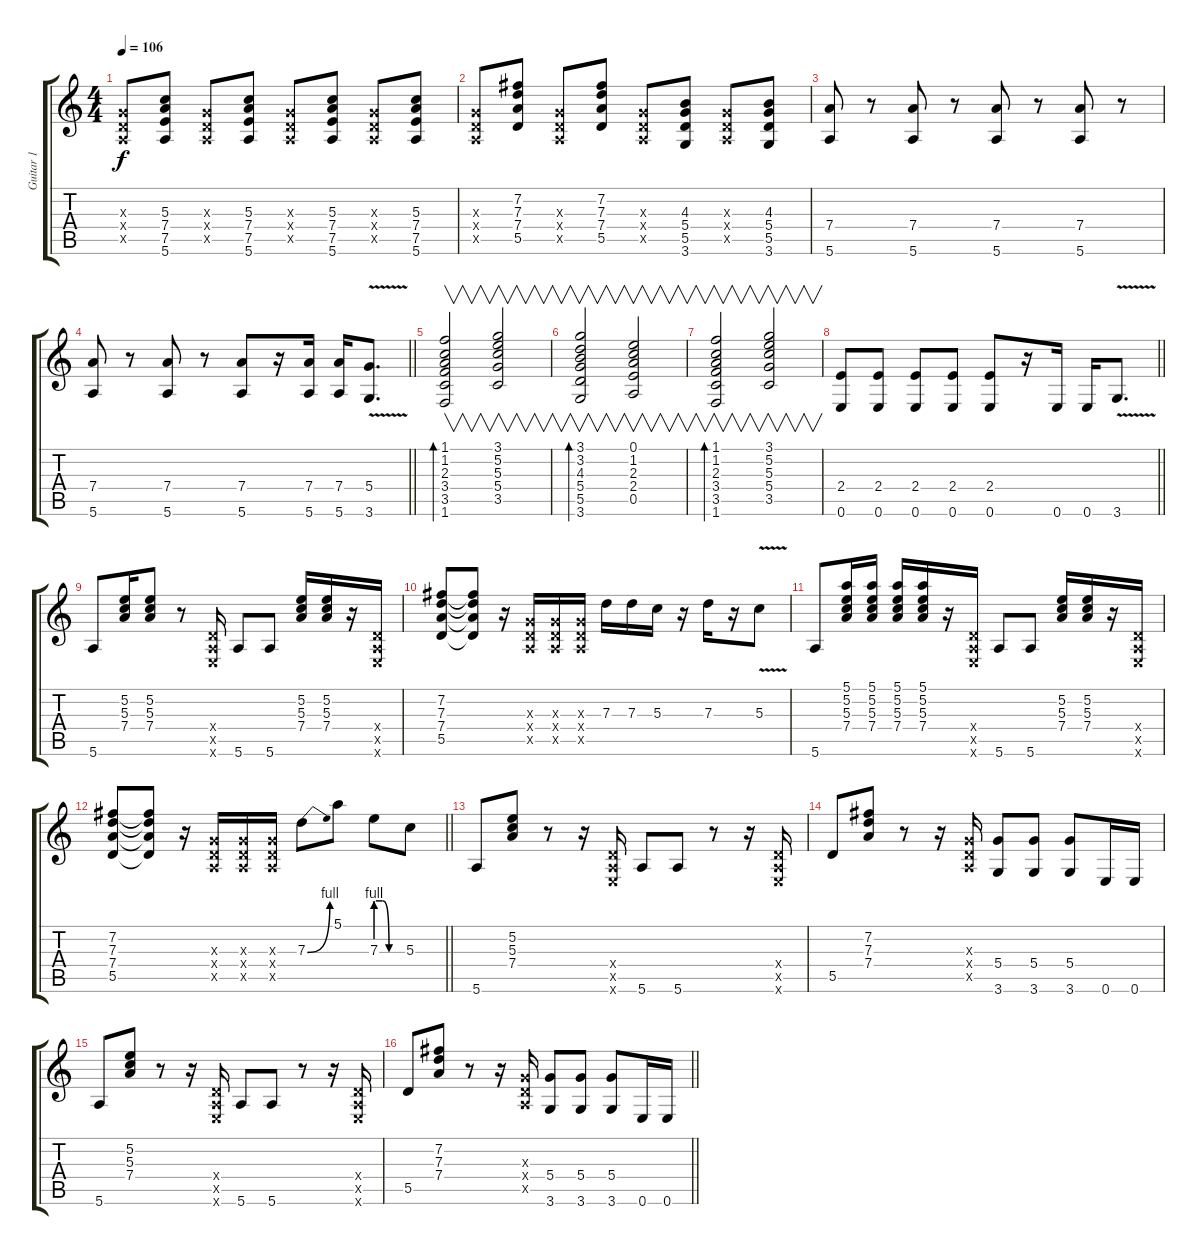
\track ("Guitar 1" "Guitar 1") {instrument overdrivenguitar}
\staff {score tabs}
\tuning (E4 B3 G3 D3 A2 E2) {hide}
\ts (4 4)
\tempo 106
\clef g2
\ks c
(0.3{x} 0.4{x} 0.5{x}).8{dy f} (5.3 7.4 7.5 5.6).8 (0.3{x} 0.4{x} 0.5{x}).8 (5.3 7.4 7.5 5.6).8 (0.3{x} 0.4{x} 0.5{x}).8 (5.3 7.4 7.5 5.6).8 (0.3{x} 0.4{x} 0.5{x}).8 (5.3 7.4 7.5 5.6).8 |
(0.3{x} 0.4{x} 0.5{x}).8 (7.2 7.3 7.4 5.5).8 (0.3{x} 0.4{x} 0.5{x}).8 (7.2 7.3 7.4 5.5).8 (0.3{x} 0.4{x} 0.5{x}).8 (4.3 5.4 5.5 3.6).8 (0.3{x} 0.4{x} 0.5{x}).8 (4.3 5.4 5.5 3.6).8 |
(7.4 5.6).8 r.8 (7.4 5.6).8 r.8 (7.4 5.6).8 r.8 (7.4 5.6).8 r.8 |
\barLineRight lightlight
(7.4 5.6).8 r.8 (7.4 5.6).8 r.8 (7.4 5.6).8 r.16 (7.4 5.6).16 (7.4 5.6).16 (5.4{v} 3.6{v}).8{d} |
(1.1 1.2 2.3 3.4 3.5 1.6).2{v bd 60} (3.1 5.2 5.3 5.4 3.5).2{v} |
(3.1 3.2 4.3 5.4 5.5 3.6).2{v bd 60} (0.1 1.2 2.3 2.4 0.5).2{v} |
(1.1 1.2 2.3 3.4 3.5 1.6).2{v bd 60} (3.1 5.2 5.3 5.4 3.5).2{v} |
\barLineRight lightlight
(2.4 0.6).8 (2.4 0.6).8 (2.4 0.6).8 (2.4 0.6).8 (2.4 0.6).8 r.16 0.6.16 0.6.16 3.6{v}.8{d} |
5.6.8 (5.2 5.3 7.4).16 (5.2 5.3 7.4).8 r.8 (0.4{x} 0.5{x} 0.6{x}).16 5.6.8 5.6.8 (5.2 5.3 7.4).16 (5.2 5.3 7.4).16 r.16 (0.4{x} 0.5{x} 0.6{x}).16 |
(7.2 7.3 7.4 5.5).8 (7.2{t} 7.3{t} 7.4{t} 5.5{t}).8 r.16 (0.3{x} 0.4{x} 0.5{x}).16 (0.3{x} 0.4{x} 0.5{x}).16 (0.3{x} 0.4{x} 0.5{x}).16 7.3.16 7.3.16 5.3.16 r.16 7.3.16 r.16 5.3{v}.8 |
5.6.8 (5.1 5.2 5.3 7.4).16 (5.1 5.2 5.3 7.4).16 (5.1 5.2 5.3 7.4).16 (5.1 5.2 5.3 7.4).16 r.16 (0.4{x} 0.5{x} 0.6{x}).16 5.6.8 5.6.8 (5.2 5.3 7.4).16 (5.2 5.3 7.4).16 r.16 (0.4{x} 0.5{x} 0.6{x}).16 |
\barLineRight lightlight
(7.2 7.3 7.4 5.5).8 (7.2{t} 7.3{t} 7.4{t} 5.5{t}).8 r.16 (0.3{x} 0.4{x} 0.5{x}).16 (0.3{x} 0.4{x} 0.5{x}).16 (0.3{x} 0.4{x} 0.5{x}).16 7.3{be (bend 0 0 60 4)}.8 5.1.8 7.3{be (custom 0 4 15 4 30 0 60 0)}.8 5.3.8 |
5.6.8 (5.2 5.3 7.4).8 r.8 r.16 (0.4{x} 0.5{x} 0.6{x}).16 5.6.8 5.6.8 r.8 r.16 (0.4{x} 0.5{x} 0.6{x}).16 |
5.5.8 (7.2 7.3 7.4).8 r.8 r.16 (0.3{x} 0.4{x} 0.5{x}).16 (5.4 3.6).8 (5.4 3.6).8 (5.4 3.6).8 0.6.16 0.6.16 |
5.6.8 (5.2 5.3 7.4).8 r.8 r.16 (0.4{x} 0.5{x} 0.6{x}).16 5.6.8 5.6.8 r.8 r.16 (0.4{x} 0.5{x} 0.6{x}).16 |
\barLineRight lightlight
5.5.8 (7.2 7.3 7.4).8 r.8 r.16 (0.3{x} 0.4{x} 0.5{x}).16 (5.4 3.6).8 (5.4 3.6).8 (5.4 3.6).8 0.6.16 0.6.16
